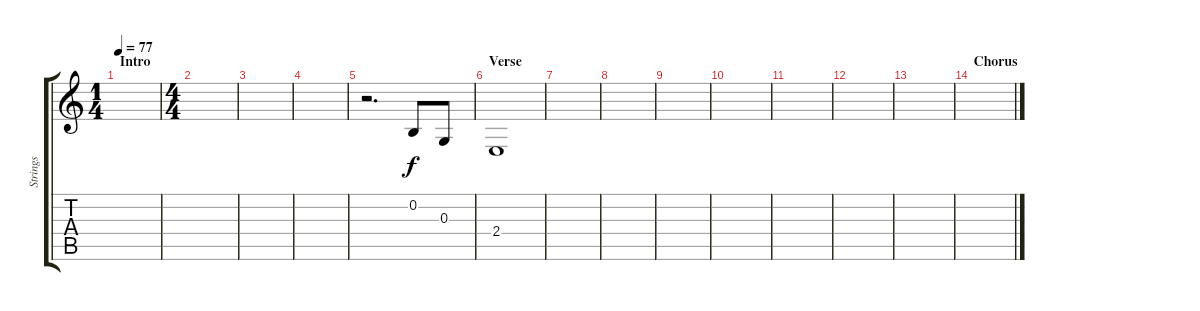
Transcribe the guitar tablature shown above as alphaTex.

\track ("Strings" "Strings") {instrument stringensemble1}
\staff {score tabs}
\tuning (E4 B3 G3 D3 A2 E2) {hide}
\ts (1 4)
\section ("" "Intro")
\tempo 77
\clef g2
\ks c
|
\ts (4 4)
|
|
|
r.2{d} 0.2.8 0.3.8 |
\section ("" "Verse")
2.4.1{volume 0} |
|
|
|
|
|
|
|
\section ("" "Chorus")
